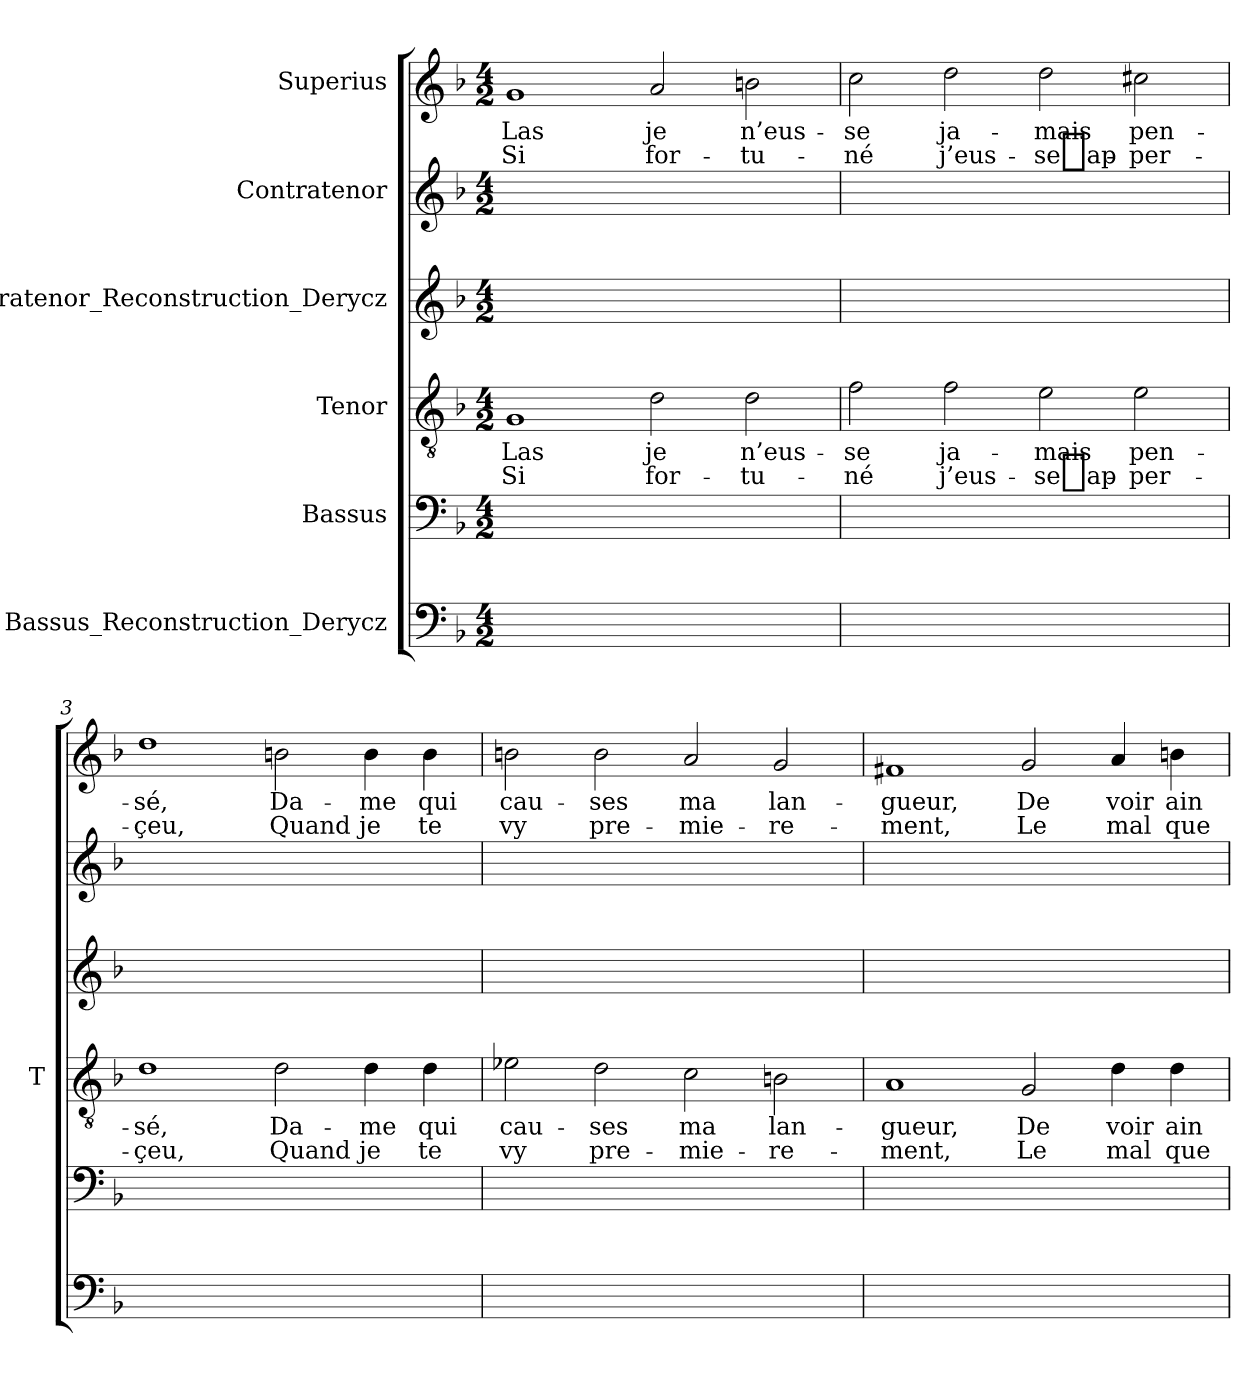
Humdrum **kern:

**kern	**kern	**kern	**text	**text	**kern	**kern	**kern	**text	**text
*part6	*part5	*part4	*part4	*part4	*part3	*part2	*part1	*part1	*part1
*staff6	*staff5	*staff4	*staff4	*staff4	*staff3	*staff2	*staff1	*staff1	*staff1
*I"Bassus_Reconstruction_Derycz	*I"Bassus	*I"Tenor	*	*	*I"Contratenor_Reconstruction_Derycz	*I"Contratenor	*I"Superius	*	*
*	*	*I'T	*	*	*	*	*	*	*
*clefF4	*clefF4	*clefGv2	*	*	*clefG2	*clefG2	*clefG2	*	*
*k[b-]	*k[b-]	*k[b-]	*	*	*k[b-]	*k[b-]	*k[b-]	*	*
*M4/2	*M4/2	*M4/2	*	*	*M4/2	*M4/2	*M4/2	*	*
=1	=1	=1	=1	=1	=1	=1	=1	=1	=1
0ryy	0ryy	1G	-Las	-Si	0ryy	0ryy	1g	-Las	-Si
.	.	2d	-je	for-	.	.	2a	-je	for-
.	.	2d	n’eus-	tu-	.	.	2b	n’eus-	tu-
=2	=2	=2	=2	=2	=2	=2	=2	=2	=2
0ryy	0ryy	2f	-se	-né	0ryy	0ryy	2cc	-se	-né
.	.	2f	ja-	j’eus-	.	.	2dd	ja-	j’eus-
.	.	2e	-mais	se_ap-	.	.	2dd	-mais	se_ap-
.	.	2e	pen-	per-	.	.	2cc#X	pen-	per-
=3	=3	=3	=3	=3	=3	=3	=3	=3	=3
0ryy	0ryy	1d	-sé,	-çeu,	0ryy	0ryy	1dd	-sé,	-çeu,
.	.	2d	Da-	-Quand	.	.	2b	Da-	-Quand
.	.	4d	-me	-je	.	.	4b	-me	-je
.	.	4d	-qui	-te	.	.	4b	-qui	-te
=4	=4	=4	=4	=4	=4	=4	=4	=4	=4
0ryy	0ryy	2e-X	cau-	-vy	0ryy	0ryy	2b	cau-	-vy
.	.	2d	-ses	pre-	.	.	2b	-ses	pre-
.	.	2c	-ma	mie-	.	.	2a	-ma	mie-
.	.	2B	lan-	re-	.	.	2g	lan-	re-
=5	=5	=5	=5	=5	=5	=5	=5	=5	=5
0ryy	0ryy	1A	-gueur,	-ment,	0ryy	0ryy	1f#X	-gueur,	-ment,
.	.	2G	-De	-Le	.	.	2g	-De	-Le
.	.	4d	-voir	-mal	.	.	4a	-voir	-mal
.	.	4d	ain-	-que	.	.	4b	ain-	-que
=	=	=	=	=	=	=	=	=	=
*-	*-	*-	*-	*-	*-	*-	*-	*-	*-
